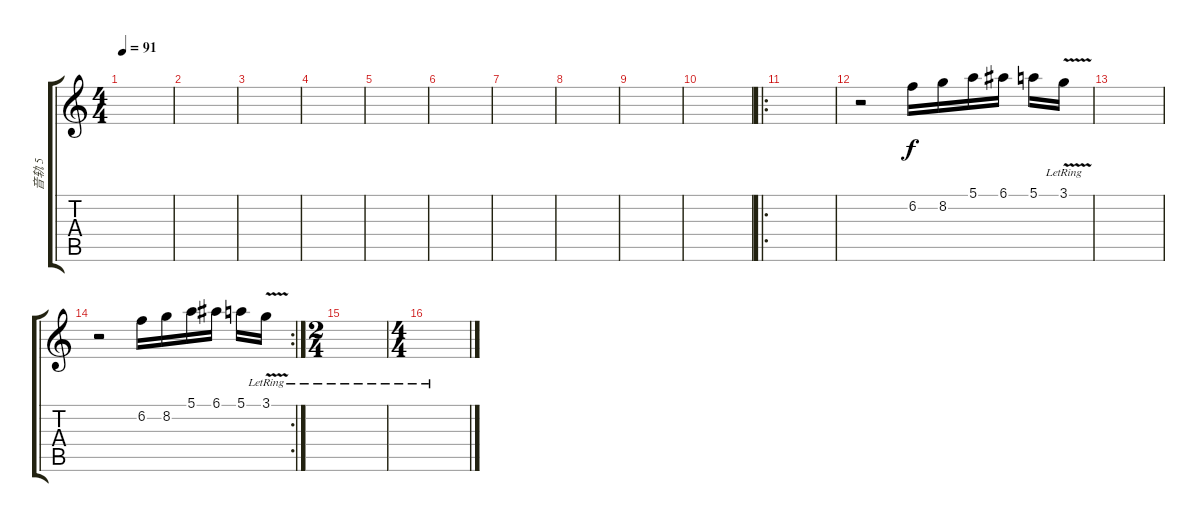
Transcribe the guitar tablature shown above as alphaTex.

\track ("音轨 5" "音轨 5") {instrument distortionguitar}
\staff {score tabs}
\tuning (E4 B3 G3 D3 A2 E2) {hide}
\ts (4 4)
\tempo 91
\clef g2
\ks c
|
|
|
|
|
|
|
|
|
|
\ro
|
r.2 6.2.16 8.2.16 5.1.16 6.1.16 5.1.16 3.1{v lr}.16 |
|
\rc 2
r.2 6.2.16 8.2.16 5.1.16 6.1.16 5.1.16 3.1{v lr}.16 |
\ts (2 4)
|
\ts (4 4)
